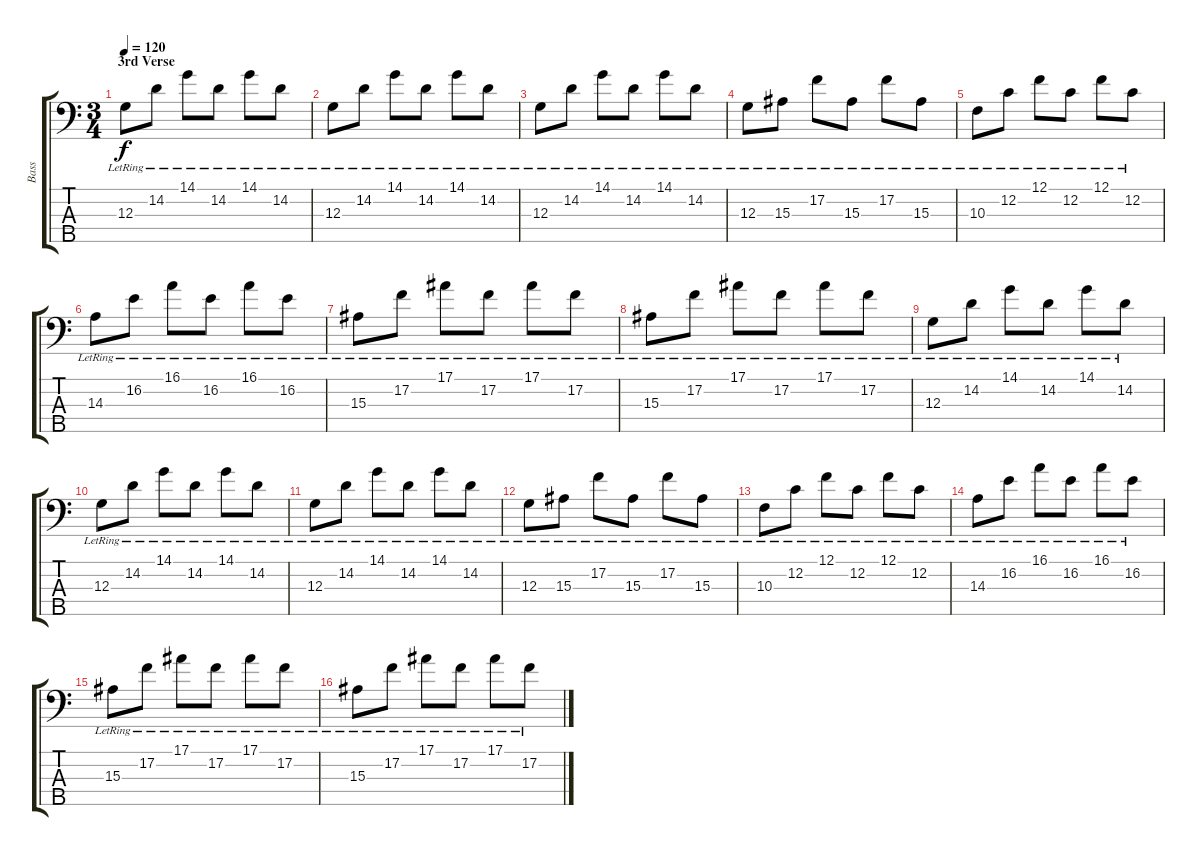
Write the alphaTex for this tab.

\track ("Bass" "Bass") {instrument electricbassfinger}
\staff {score tabs}
\tuning (F2 C2 G1 D1 A0) {hide}
\ts (3 4)
\section ("" "3rd Verse")
\tempo 120
\clef f4
\ks c
12.3{lr}.8{dy f} 14.2{lr}.8 14.1{lr}.8 14.2{lr}.8 14.1{lr}.8 14.2{lr}.8 |
12.3{lr}.8 14.2{lr}.8 14.1{lr}.8 14.2{lr}.8 14.1{lr}.8 14.2{lr}.8 |
12.3{lr}.8 14.2{lr}.8 14.1{lr}.8 14.2{lr}.8 14.1{lr}.8 14.2{lr}.8 |
12.3{lr}.8 15.3{lr}.8 17.2{lr}.8 15.3{lr}.8 17.2{lr}.8 15.3{lr}.8 |
10.3{lr}.8 12.2{lr}.8 12.1{lr}.8 12.2{lr}.8 12.1{lr}.8 12.2{lr}.8 |
14.3{lr}.8 16.2{lr}.8 16.1{lr}.8 16.2{lr}.8 16.1{lr}.8 16.2{lr}.8 |
15.3{lr}.8 17.2{lr}.8 17.1{lr}.8 17.2{lr}.8 17.1{lr}.8 17.2{lr}.8 |
15.3{lr}.8 17.2{lr}.8 17.1{lr}.8 17.2{lr}.8 17.1{lr}.8 17.2{lr}.8 |
12.3{lr}.8 14.2{lr}.8 14.1{lr}.8 14.2{lr}.8 14.1{lr}.8 14.2{lr}.8 |
12.3{lr}.8 14.2{lr}.8 14.1{lr}.8 14.2{lr}.8 14.1{lr}.8 14.2{lr}.8 |
12.3{lr}.8 14.2{lr}.8 14.1{lr}.8 14.2{lr}.8 14.1{lr}.8 14.2{lr}.8 |
12.3{lr}.8 15.3{lr}.8 17.2{lr}.8 15.3{lr}.8 17.2{lr}.8 15.3{lr}.8 |
10.3{lr}.8 12.2{lr}.8 12.1{lr}.8 12.2{lr}.8 12.1{lr}.8 12.2{lr}.8 |
14.3{lr}.8 16.2{lr}.8 16.1{lr}.8 16.2{lr}.8 16.1{lr}.8 16.2{lr}.8 |
15.3{lr}.8 17.2{lr}.8 17.1{lr}.8 17.2{lr}.8 17.1{lr}.8 17.2{lr}.8 |
15.3{lr}.8 17.2{lr}.8 17.1{lr}.8 17.2{lr}.8 17.1{lr}.8 17.2{lr}.8
